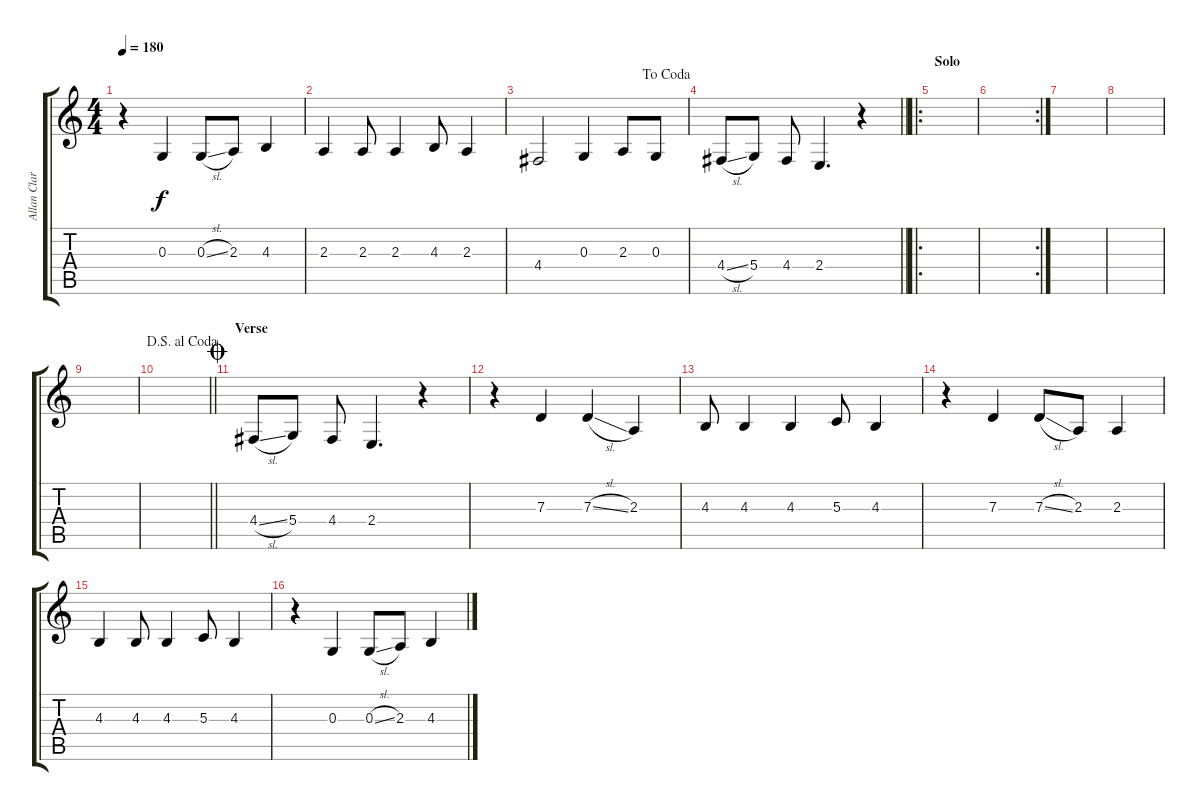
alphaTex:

\track ("Allan Clarke" "Allan Clar") {instrument lead5charang}
\staff {score tabs}
\tuning (E4 B3 G3 D3 A2 E2) {hide}
\ts (4 4)
\tempo 180
\clef g2
\ks c
r.4{dy f} 0.3.4 0.3{sl}.8 2.3.8 4.3.4 |
2.3.4 2.3.8 2.3.4 4.3.8 2.3.4 |
\jump dacoda
4.4.2 0.3.4 2.3.8 0.3.8 |
\barLineRight lightlight
4.4{sl}.8 5.4.8 4.4.8 2.4.4{d} r.4 |
\ro
\section ("" "Solo")
|
\rc 2
|
|
|
|
\jump dalsegnoalcoda
\barLineRight lightlight
|
\section ("" "Verse")
\jump coda
4.4{sl}.8 5.4.8 4.4.8 2.4.4{d} r.4 |
r.4 7.3.4 7.3{sl}.4 2.3.4 |
4.3.8 4.3.4 4.3.4 5.3.8 4.3.4 |
r.4 7.3.4 7.3{sl}.8 2.3.8 2.3.4 |
4.3.4 4.3.8 4.3.4 5.3.8 4.3.4 |
r.4 0.3.4 0.3{sl}.8 2.3.8 4.3.4
